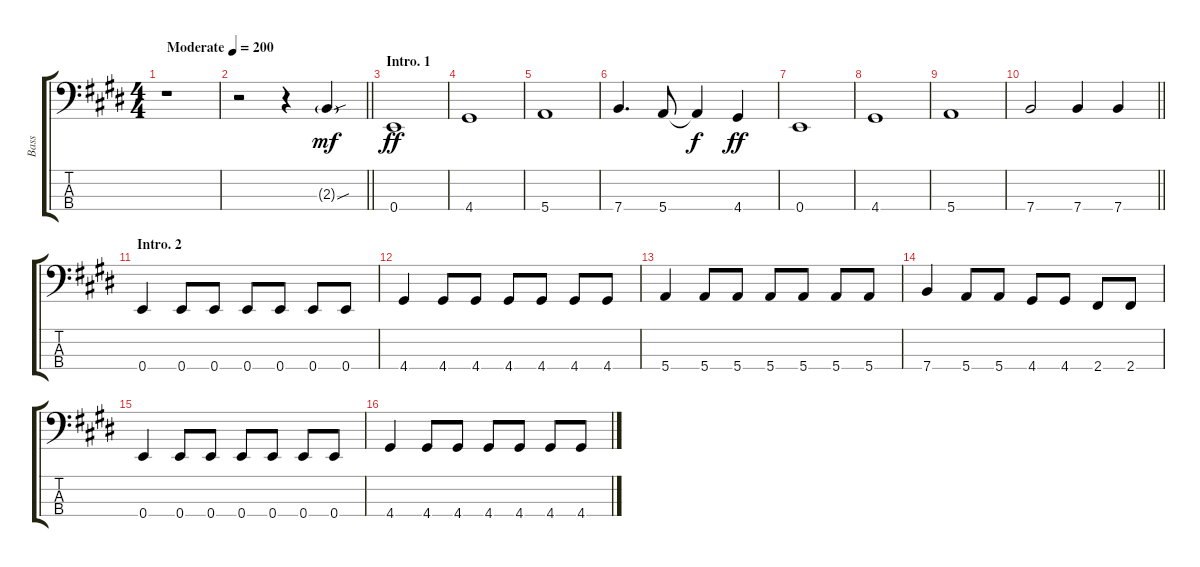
\track ("Bass" "Bass") {instrument electricbasspick}
\staff {score tabs}
\tuning (G2 D2 A1 E1) {hide}
\ts (4 4)
\tempo (200 "Moderate")
\clef f4
\ks e
r.1{dy mf instrument electricbasspick} |
\barLineRight lightlight
r.2 r.4 2.3{sou g}.4 |
\section ("" "Intro. 1")
0.4.1{dy ff} |
4.4.1 |
5.4.1 |
7.4.4{d} 5.4.8 5.4{t}.4{dy f} 4.4.4{dy ff} |
0.4.1 |
4.4.1 |
5.4.1 |
\barLineRight lightlight
7.4.2 7.4.4 7.4.4 |
\section ("" "Intro. 2")
0.4.4 0.4.8 0.4.8 0.4.8 0.4.8 0.4.8 0.4.8 |
4.4.4 4.4.8 4.4.8 4.4.8 4.4.8 4.4.8 4.4.8 |
5.4.4 5.4.8 5.4.8 5.4.8 5.4.8 5.4.8 5.4.8 |
7.4.4 5.4.8 5.4.8 4.4.8 4.4.8 2.4.8 2.4.8 |
0.4.4 0.4.8 0.4.8 0.4.8 0.4.8 0.4.8 0.4.8 |
4.4.4 4.4.8 4.4.8 4.4.8 4.4.8 4.4.8 4.4.8
